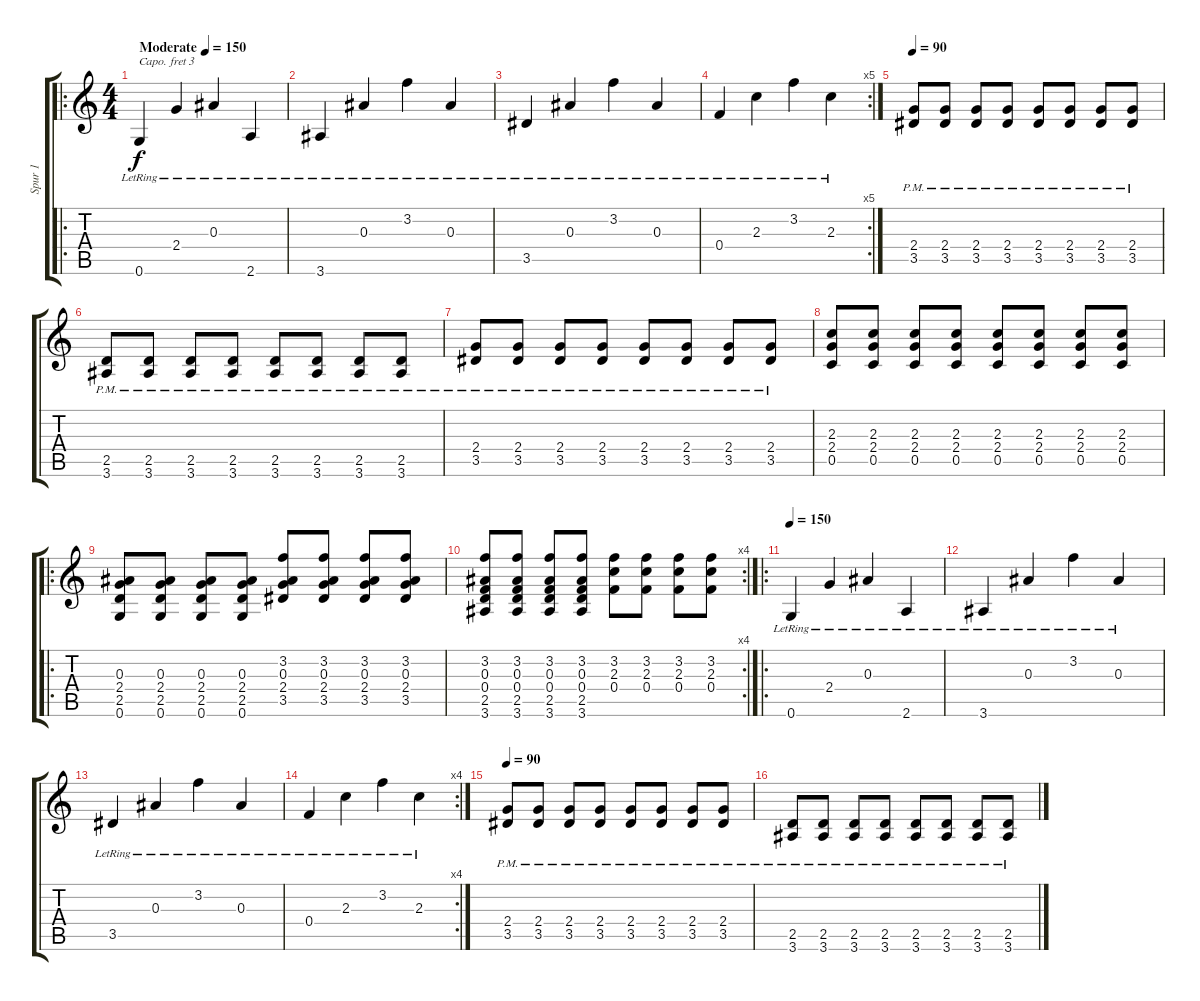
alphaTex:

\track ("Spur 1" "Spur 1") {instrument acousticguitarsteel}
\staff {score tabs}
\capo 3
\tuning (E4 B3 G3 D3 A2 E2) {hide}
\ro
\ts (4 4)
\tempo (150 "Moderate")
\clef g2
\ks c
0.6{lr}.4{dy f instrument acousticguitarsteel} 2.4{lr}.4 0.3{lr}.4 2.6{lr}.4 |
3.6{lr}.4 0.3{lr}.4 3.2{lr}.4 0.3{lr}.4 |
3.5{lr}.4 0.3{lr}.4 3.2{lr}.4 0.3{lr}.4 |
\rc 5
0.4{lr}.4 2.3{lr}.4 3.2{lr}.4 2.3{lr}.4 |
\tempo 90
(2.4{pm} 3.5{pm}).8{instrument acousticguitarsteel} (2.4{pm} 3.5{pm}).8 (2.4{pm} 3.5{pm}).8 (2.4{pm} 3.5{pm}).8 (2.4{pm} 3.5{pm}).8 (2.4{pm} 3.5{pm}).8 (2.4{pm} 3.5{pm}).8 (2.4{pm} 3.5{pm}).8 |
(2.5{pm} 3.6{pm}).8 (2.5{pm} 3.6{pm}).8 (2.5{pm} 3.6{pm}).8 (2.5{pm} 3.6{pm}).8 (2.5{pm} 3.6{pm}).8 (2.5{pm} 3.6{pm}).8 (2.5{pm} 3.6{pm}).8 (2.5{pm} 3.6{pm}).8 |
(2.4{pm} 3.5{pm}).8 (2.4{pm} 3.5{pm}).8 (2.4{pm} 3.5{pm}).8 (2.4{pm} 3.5{pm}).8 (2.4{pm} 3.5{pm}).8 (2.4{pm} 3.5{pm}).8 (2.4{pm} 3.5{pm}).8 (2.4{pm} 3.5{pm}).8 |
(2.3 2.4 0.5).8 (2.3 2.4 0.5).8 (2.3 2.4 0.5).8 (2.3 2.4 0.5).8 (2.3 2.4 0.5).8 (2.3 2.4 0.5).8 (2.3 2.4 0.5).8 (2.3 2.4 0.5).8 |
\ro
(0.3 2.4 2.5 0.6).8 (0.3 2.4 2.5 0.6).8 (0.3 2.4 2.5 0.6).8 (0.3 2.4 2.5 0.6).8 (3.2 0.3 2.4 3.5).8 (3.2 0.3 2.4 3.5).8 (3.2 0.3 2.4 3.5).8 (3.2 0.3 2.4 3.5).8 |
\rc 4
(3.2 0.3 0.4 2.5 3.6).8 (3.2 0.3 0.4 2.5 3.6).8 (3.2 0.3 0.4 2.5 3.6).8 (3.2 0.3 0.4 2.5 3.6).8 (3.2 2.3 0.4).8 (3.2 2.3 0.4).8 (3.2 2.3 0.4).8 (3.2 2.3 0.4).8 |
\ro
\tempo 150
0.6{lr}.4 2.4{lr}.4 0.3{lr}.4 2.6{lr}.4 |
3.6{lr}.4 0.3{lr}.4 3.2{lr}.4 0.3{lr}.4 |
3.5{lr}.4 0.3{lr}.4 3.2{lr}.4 0.3{lr}.4 |
\rc 4
0.4{lr}.4 2.3{lr}.4 3.2{lr}.4 2.3{lr}.4 |
\tempo 90
(2.4{pm} 3.5{pm}).8{instrument acousticguitarsteel} (2.4{pm} 3.5{pm}).8 (2.4{pm} 3.5{pm}).8 (2.4{pm} 3.5{pm}).8 (2.4{pm} 3.5{pm}).8 (2.4{pm} 3.5{pm}).8 (2.4{pm} 3.5{pm}).8 (2.4{pm} 3.5{pm}).8 |
(2.5{pm} 3.6{pm}).8 (2.5{pm} 3.6{pm}).8 (2.5{pm} 3.6{pm}).8 (2.5{pm} 3.6{pm}).8 (2.5{pm} 3.6{pm}).8 (2.5{pm} 3.6{pm}).8 (2.5{pm} 3.6{pm}).8 (2.5{pm} 3.6{pm}).8
